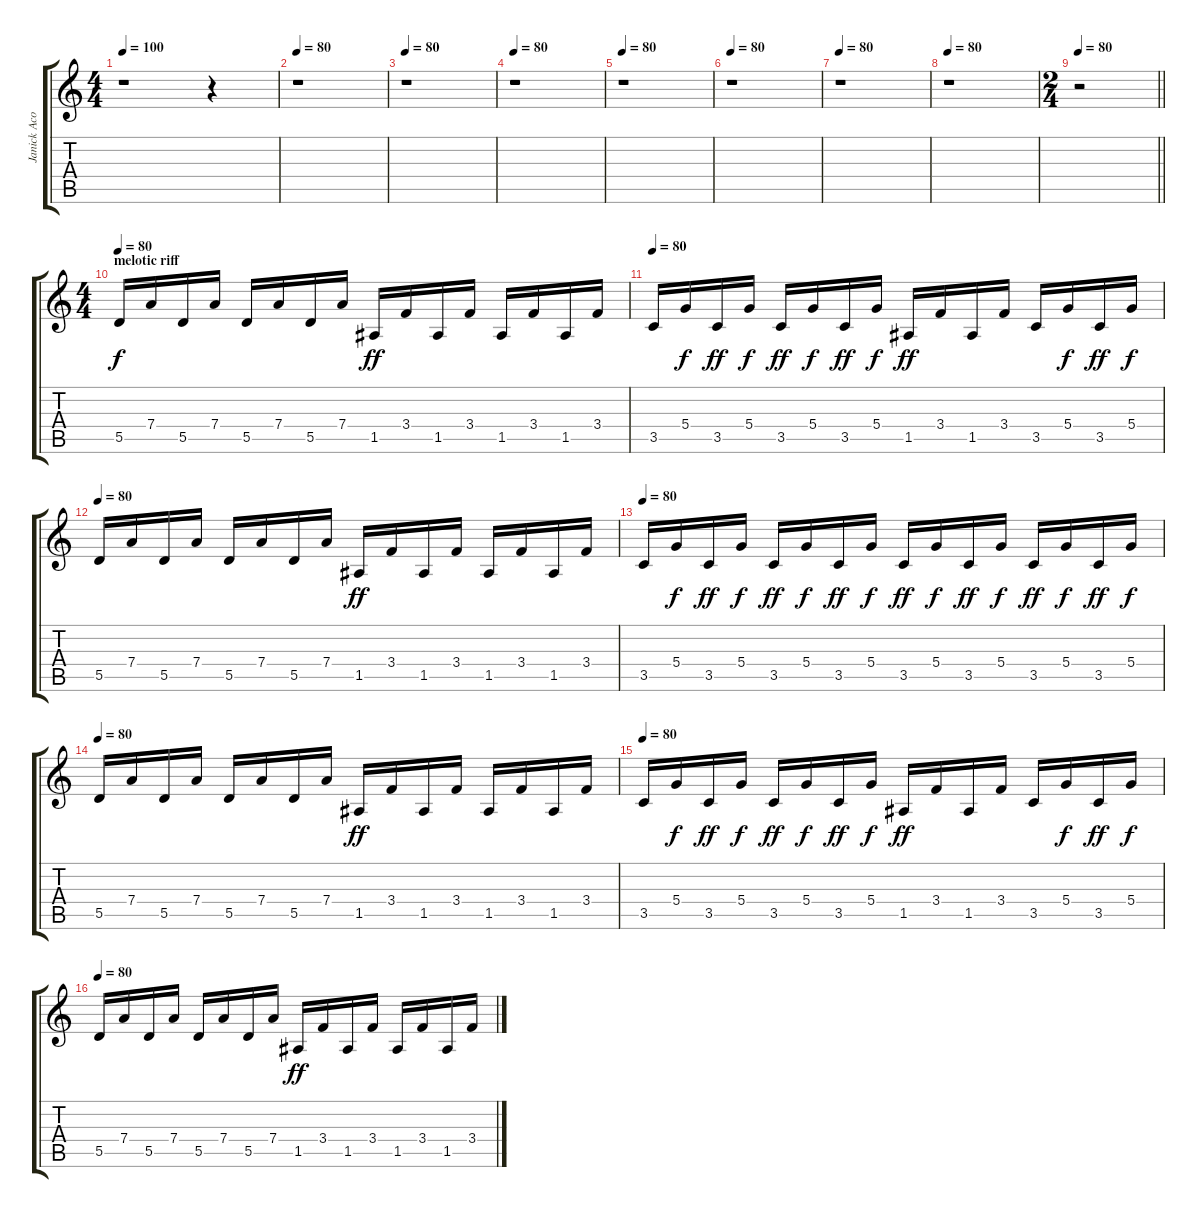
\track ("Janick Acoustic" "Janick Aco") {instrument acousticguitarsteel}
\staff {score tabs}
\tuning (E4 B3 G3 D3 A2 E2) {hide}
\ts (4 4)
\tempo 100
\tempo 80
\tempo 100
\clef g2
\ks c
r.1{dy f instrument acousticguitarsteel} r.4 |
\tempo 80
r.1 |
\tempo 80
r.1 |
\tempo 80
r.1 |
\tempo 80
r.1 |
\tempo 80
r.1 |
\tempo 80
r.1 |
\tempo 80
r.1 |
\ts (2 4)
\tempo 80
\barLineRight lightlight
r.2 |
\ts (4 4)
\section ("" "melotic riff")
\tempo 80
5.5.16 7.4.16 5.5.16 7.4.16 5.5.16 7.4.16 5.5.16 7.4.16 1.5.16{dy ff} 3.4.16 1.5.16 3.4.16 1.5.16 3.4.16 1.5.16 3.4.16 |
\tempo 80
3.5.16 5.4.16{dy f} 3.5.16{dy ff} 5.4.16{dy f} 3.5.16{dy ff} 5.4.16{dy f} 3.5.16{dy ff} 5.4.16{dy f} 1.5.16{dy ff} 3.4.16 1.5.16 3.4.16 3.5.16 5.4.16{dy f} 3.5.16{dy ff} 5.4.16{dy f} |
\tempo 80
5.5.16 7.4.16 5.5.16 7.4.16 5.5.16 7.4.16 5.5.16 7.4.16 1.5.16{dy ff} 3.4.16 1.5.16 3.4.16 1.5.16 3.4.16 1.5.16 3.4.16 |
\tempo 80
3.5.16 5.4.16{dy f} 3.5.16{dy ff} 5.4.16{dy f} 3.5.16{dy ff} 5.4.16{dy f} 3.5.16{dy ff} 5.4.16{dy f} 3.5.16{dy ff} 5.4.16{dy f} 3.5.16{dy ff} 5.4.16{dy f} 3.5.16{dy ff} 5.4.16{dy f} 3.5.16{dy ff} 5.4.16{dy f} |
\tempo 80
5.5.16 7.4.16 5.5.16 7.4.16 5.5.16 7.4.16 5.5.16 7.4.16 1.5.16{dy ff} 3.4.16 1.5.16 3.4.16 1.5.16 3.4.16 1.5.16 3.4.16 |
\tempo 80
3.5.16 5.4.16{dy f} 3.5.16{dy ff} 5.4.16{dy f} 3.5.16{dy ff} 5.4.16{dy f} 3.5.16{dy ff} 5.4.16{dy f} 1.5.16{dy ff} 3.4.16 1.5.16 3.4.16 3.5.16 5.4.16{dy f} 3.5.16{dy ff} 5.4.16{dy f} |
\tempo 80
5.5.16 7.4.16 5.5.16 7.4.16 5.5.16 7.4.16 5.5.16 7.4.16 1.5.16{dy ff} 3.4.16 1.5.16 3.4.16 1.5.16 3.4.16 1.5.16 3.4.16
